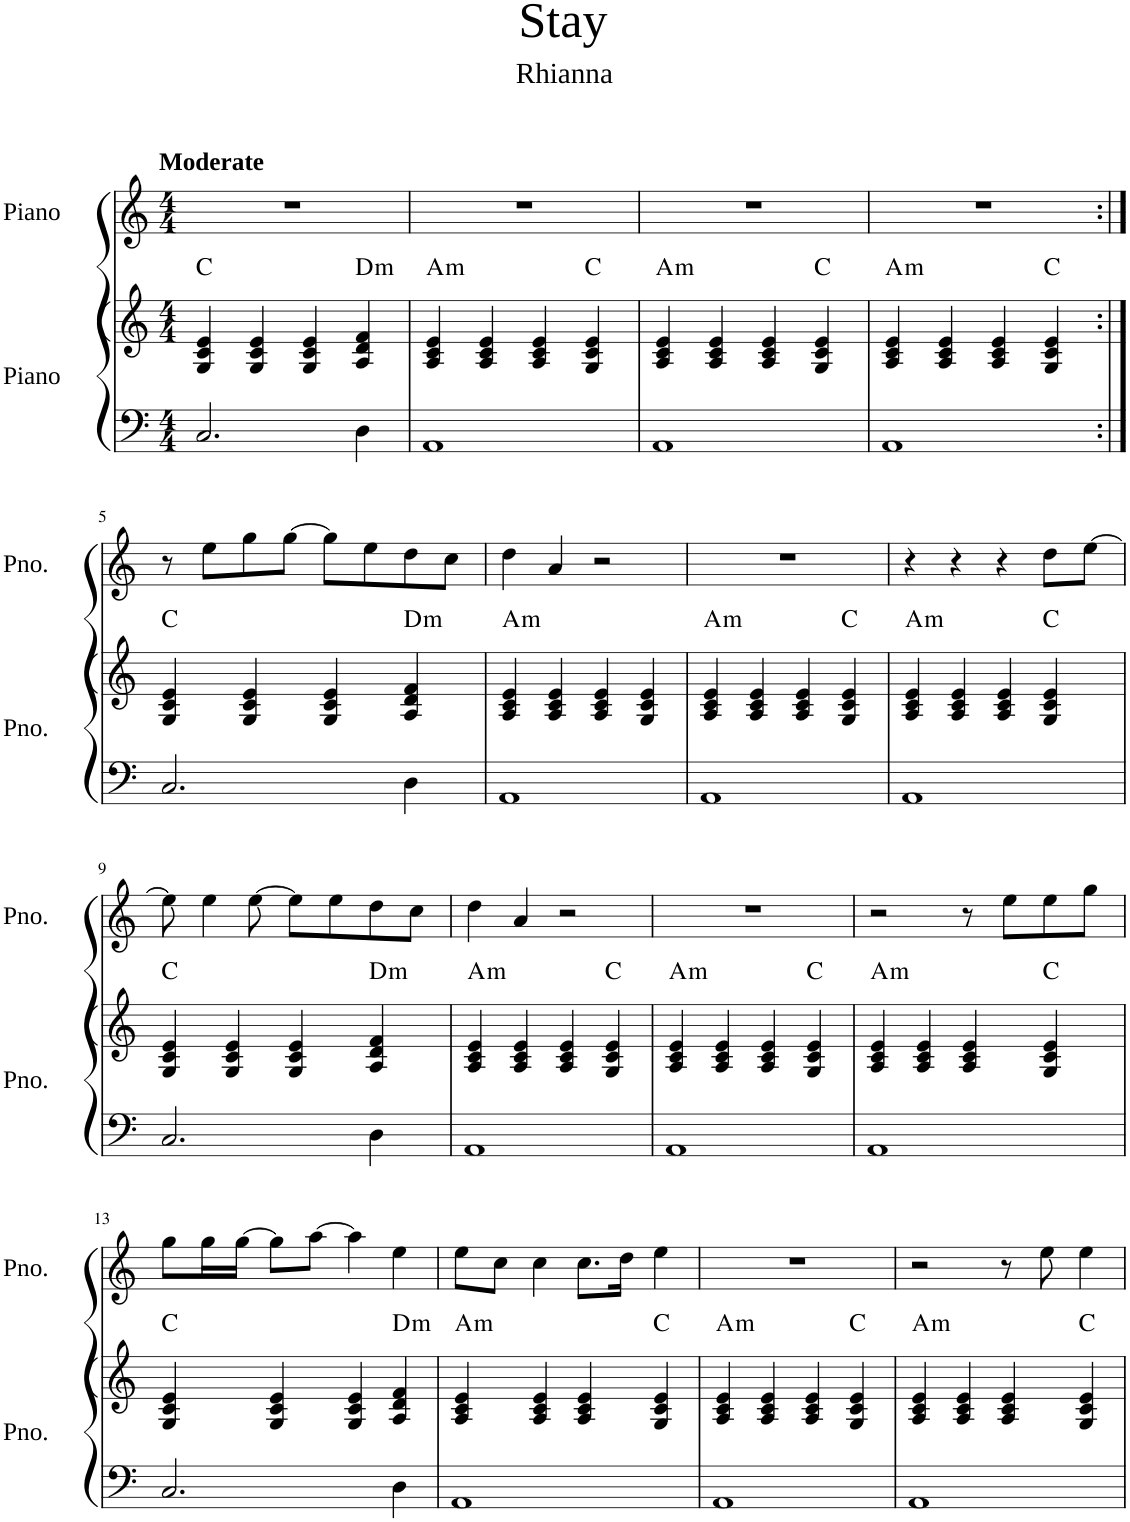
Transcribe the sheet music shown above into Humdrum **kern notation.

**kern	**kern	**harte	**kern
*part2	*part2	*part2	*part1
*staff3	*staff2	*	*staff1
*I"Piano	*	*	*I"Piano
*I'Pno.	*	*	*I'Pno.
*clefF4	*clefG2	*	*clefG2
*k[]	*k[]	*	*k[]
*M4/4	*M4/4	*	*M4/4
=1	=1	=1	=1
!	!	!	!LO:TX:a:B:t=Moderate
2.C/	4G/ 4c/ 4e/	C:maj	1r
.	4G/ 4c/ 4e/	.	.
.	4G/ 4c/ 4e/	.	.
!	!	!LO:H:kt=m	!
4D\	4A/ 4d/ 4f/	D:min	.
=2	=2	=2	=2
!	!	!LO:H:kt=m	!
1AA	4A/ 4c/ 4e/	A:min	1r
.	4A/ 4c/ 4e/	.	.
.	4A/ 4c/ 4e/	.	.
.	4G/ 4c/ 4e/	C:maj	.
=3	=3	=3	=3
!	!	!LO:H:kt=m	!
1AA	4A/ 4c/ 4e/	A:min	1r
.	4A/ 4c/ 4e/	.	.
.	4A/ 4c/ 4e/	.	.
.	4G/ 4c/ 4e/	C:maj	.
=4	=4	=4	=4
!	!	!LO:H:kt=m	!
1AA	4A/ 4c/ 4e/	A:min	1r
.	4A/ 4c/ 4e/	.	.
.	4A/ 4c/ 4e/	.	.
.	4G/ 4c/ 4e/	C:maj	.
!!LO:LB:g=z
=5:|!	=5:|!	=5:|!	=5:|!
2.C/	4G/ 4c/ 4e/	C:maj	8r
.	.	.	8ee\L
.	4G/ 4c/ 4e/	.	8gg\
.	.	.	[8gg\J
.	4G/ 4c/ 4e/	.	8gg\L]
.	.	.	8ee\
!	!	!LO:H:kt=m	!
4D\	4A/ 4d/ 4f/	D:min	8dd\
.	.	.	8cc\J
=6	=6	=6	=6
!	!	!LO:H:kt=m	!
1AA	4A/ 4c/ 4e/	A:min	4dd\
.	4A/ 4c/ 4e/	.	4a/
.	4A/ 4c/ 4e/	.	2r
.	4G/ 4c/ 4e/	.	.
=7	=7	=7	=7
!	!	!LO:H:kt=m	!
1AA	4A/ 4c/ 4e/	A:min	1r
.	4A/ 4c/ 4e/	.	.
.	4A/ 4c/ 4e/	.	.
.	4G/ 4c/ 4e/	C:maj	.
=8	=8	=8	=8
!	!	!LO:H:kt=m	!
1AA	4A/ 4c/ 4e/	A:min	4r
.	4A/ 4c/ 4e/	.	4r
.	4A/ 4c/ 4e/	.	4r
.	4G/ 4c/ 4e/	C:maj	8dd\L
.	.	.	[8ee\J
!!LO:LB:g=z
=9	=9	=9	=9
2.C/	4G/ 4c/ 4e/	C:maj	8ee\]
.	.	.	4ee\
.	4G/ 4c/ 4e/	.	.
.	.	.	[8ee\
.	4G/ 4c/ 4e/	.	8ee\L]
.	.	.	8ee\
!	!	!LO:H:kt=m	!
4D\	4A/ 4d/ 4f/	D:min	8dd\
.	.	.	8cc\J
=10	=10	=10	=10
!	!	!LO:H:kt=m	!
1AA	4A/ 4c/ 4e/	A:min	4dd\
.	4A/ 4c/ 4e/	.	4a/
.	4A/ 4c/ 4e/	.	2r
.	4G/ 4c/ 4e/	C:maj	.
=11	=11	=11	=11
!	!	!LO:H:kt=m	!
1AA	4A/ 4c/ 4e/	A:min	1r
.	4A/ 4c/ 4e/	.	.
.	4A/ 4c/ 4e/	.	.
.	4G/ 4c/ 4e/	C:maj	.
=12	=12	=12	=12
!	!	!LO:H:kt=m	!
1AA	4A/ 4c/ 4e/	A:min	2r
.	4A/ 4c/ 4e/	.	.
.	4A/ 4c/ 4e/	.	8r
.	.	.	8ee\L
.	4G/ 4c/ 4e/	C:maj	8ee\
.	.	.	8gg\J
!!LO:LB:g=z
=13	=13	=13	=13
2.C/	4G/ 4c/ 4e/	C:maj	8gg\L
.	.	.	16gg\L
.	.	.	[16gg\JJ
.	4G/ 4c/ 4e/	.	8gg\L]
.	.	.	[8aa\J
.	4G/ 4c/ 4e/	.	4aa\]
!	!	!LO:H:kt=m	!
4D\	4A/ 4d/ 4f/	D:min	4ee\
=14	=14	=14	=14
!	!	!LO:H:kt=m	!
1AA	4A/ 4c/ 4e/	A:min	8ee\L
.	.	.	8cc\J
.	4A/ 4c/ 4e/	.	4cc\
.	4A/ 4c/ 4e/	.	8.cc\L
.	.	.	16dd\Jk
.	4G/ 4c/ 4e/	C:maj	4ee\
=15	=15	=15	=15
!	!	!LO:H:kt=m	!
1AA	4A/ 4c/ 4e/	A:min	1r
.	4A/ 4c/ 4e/	.	.
.	4A/ 4c/ 4e/	.	.
.	4G/ 4c/ 4e/	C:maj	.
=16	=16	=16	=16
!	!	!LO:H:kt=m	!
1AA	4A/ 4c/ 4e/	A:min	2r
.	4A/ 4c/ 4e/	.	.
.	4A/ 4c/ 4e/	.	8r
.	.	.	8ee\
.	4G/ 4c/ 4e/	C:maj	4ee\
=	=	=	=
*-	*-	*-	*-
